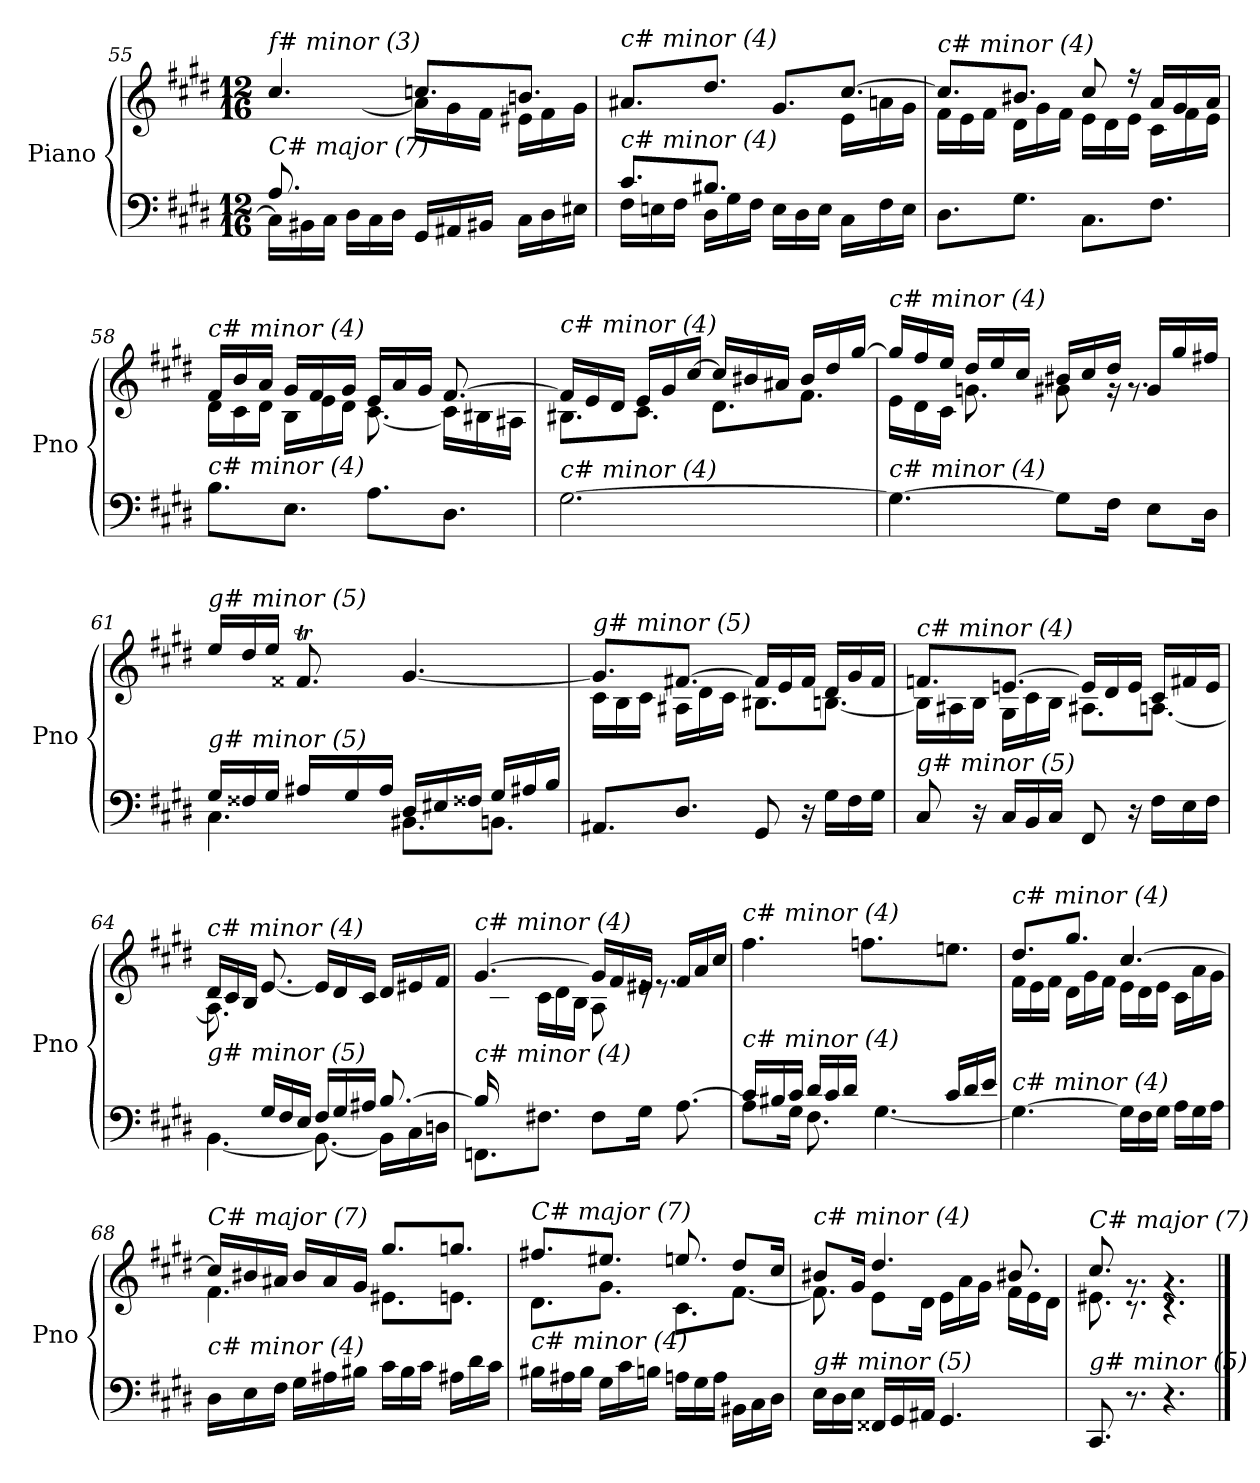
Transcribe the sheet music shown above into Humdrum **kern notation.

**kern	**kern
*part1	*part1
*staff2	*staff1
*I"Piano	*
*I'Pno	*
!!LO:LB:g=z
*clefF4	*clefG2
*k[f#c#g#d#]	*k[f#c#g#d#]
*M12/16	*M12/16
=55	=55
*^	*^
*	*^	*	*^
!	!	!	!LO:TX:i:t=f# minor (3)	!	!
!LO:TX:i:t=C# major (7)	!	!	!	!	!
8.A/L	8.ryy	16C#\LL]	4.cc#/	8.ryy	8.ryy
.	.	16BB#X\	.	.	.
.	.	16C#\JJ	.	.	.
2ryy	16D#\LL	2ryy	.	[8.a\J	2ryy
.	16C#\	.	.	.	.
.	16D#\JJ	.	.	.	.
.	16GG#/LL	.	8.ccni/L	16a\LL]	.
.	16AA#X/	.	.	16g#\	.
.	16BB#X/JJ	.	.	16f#\JJ	.
.	16C#\LL	.	8.bn/J	16e#X\LL	.
.	16D#\	.	.	16f#\	.
16ryy	16E#X\JJ	16ryy	.	16g#\JJ	16ryy
=56	=56	=56	=56	=56	=56
!	!	!	!LO:TX:i:t=c# minor (4)	!	!
!LO:TX:i:t=c# minor (4)	!	!	!	!	!
*	*v	*v	*	*	*
*	*	*	*v	*v
8.c#/L	16F#\LL	8.a#X/L	4.ryy
.	16En\	.	.
.	16F#\JJ	.	.
8.B#X/J	16D#\LL	8.dd#/J	.
.	16G#\	.	.
.	16F#\JJ	.	.
4.ryy	16E\LL	8.g#/L	16g#\LLyy
.	16D#\	.	16f#\
.	16E\JJ	.	16g#\JJ
.	16C#\LL	[8.cc#/J	16e\LL
.	16F#\	.	16an\
.	16E\JJ	.	16g#\JJ
=57	=57	=57	=57
!	!	!LO:TX:i:t=c# minor (4)	!
!LO:TX:i:t=c# minor (4)	!	!	!
*v	*v	*	*
8.D#\L	8.cc#/L]	16f#\LL
.	.	16e\
.	.	16f#\JJ
8.G#\J	8.b#X/J	16d#\LL
.	.	16g#\
.	.	16f#\JJ
8.C#\L	8cc#/	16e\LL
.	.	16d#\
.	16r	16e\JJ
8.F#\J	16a/LL	16c#\LL
.	16g#/	16f#\
.	16a/JJ	16e\JJ
!!LO:LB:g=z	!!
=58	=58	=58
!	!LO:TX:i:t=c# minor (4)	!
!LO:TX:i:t=c# minor (4)	!	!
8.B\L	16f#/LL	16d#\LL
.	16b/	16c#\
.	16a/JJ	16d#\JJ
8.E\J	16g#/LL	16B\LL
.	16f#/	16e\
.	16g#/JJ	16d#\JJ
8.A\L	16e/LL	[8.c#\
.	16a/	.
.	16g#/JJ	.
8.D#\J	[8.f#/	16c#\LL]
.	.	16B#X\
.	.	16A#X\JJ
=59	=59	=59
!	!LO:TX:i:t=c# minor (4)	!
!LO:TX:i:t=c# minor (4)	!	!
[2.G#\	16f#/LL]	8.B#X\L
.	16e/	.
.	16d#/JJ	.
.	16e/LL	8.c#\J
.	16g#/	.
.	[16cc#/JJ	.
.	16cc#/LL]	8.d#\L
.	16b#X/	.
.	16a#X/JJ	.
.	16b#/LL	8.f#\J
.	16dd#/	.
.	[16gg#/JJ	.
=60	=60	=60
!	!LO:TX:i:t=c# minor (4)	!
!LO:TX:i:t=c# minor (4)	!	!
4.G#\_	16gg#/LL]	16e\LL
.	16ff#/	16d#\
.	16ee/JJ	16c#\JJ
.	16dd#/LL	8.gni\
.	16ee/	.
.	16cc#/JJ	.
8G#\L]	16b#X/LL	8g#\
.	16cc#/	.
16F#\Jk	16dd#/JJ	16rg
8E\L	16g#/LL	8.rg
.	16gg#/	.
16D#\Jk	16ff#X/JJ	.
!!LO:LB:g=z	!!
=61	=61	=61
*^	*	*
*	*^	*	*
!	!	!	!LO:TX:i:t=g# minor (5)	!
!LO:TX:i:t=g# minor (5)	!	!	!	!
8.ryy	16G#/LL	4.C#\	16ee/LL	8.ryy
.	16F##X/	.	16dd#/	.
.	16G#/JJ	.	16ee/JJ	.
8.ryy	16A#X/LL	.	8.f##Xt/	32g#!yy
.	.	.	.	32f##!yy
.	16G#/	.	.	32g#!yy
.	.	.	.	16.f##!yy
.	16A#/JJ	.	.	.
4.ryy	16D#/LL	8.BB#X\L	[4.g#/	4.ryy
.	16E#X/	.	.	.
.	16F##X/JJ	.	.	.
.	16G#/LL	8.BBn\J	.	.
.	16A#X/	.	.	.
.	16B/JJ	.	.	.
*	*v	*v	*	*
=62	=62	=62	=62
!	!	!LO:TX:i:t=g# minor (5)	!
!LO:TX:i:t=g# minor (5)	!	!	!
*v	*v	*	*
8.AA#X/L	8.g#/L]	16c#\LL
.	.	16B\
.	.	16c#\JJ
8.D#/J	[8.f#X/J	16A#X\LL
.	.	16d#\
.	.	16c#\JJ
8GG#/	16f#/LL]	8.B#X\L
.	16e/	.
16r	16f#/JJ	.
16G#\LL	16d#/LL	[8.Bn\J
16F#\	16g#/	.
16G#\JJ	16f#/JJ	.
!!LO:LB:g=z	!!
=63	=63	=63
!	!LO:TX:i:t=c# minor (4)	!
!LO:TX:i:t=g# minor (5)	!	!
8C#/	8.fni/L	16B\LL]
.	.	16A#X\
16r	.	16B\JJ
16C#/LL	[8.en/J	16G#\LL
16BB/	.	16c#\
16C#/JJ	.	16B\JJ
8FF#/	16e/LL]	8.A#X\L
.	16d#/	.
16r	16e/JJ	.
16F#\LL	16c#/LL	[8.An\J
16E\	16f#/	.
16F#\JJ	16e/JJ	.
=64	=64	=64
*^	*	*
!	!	!LO:TX:i:t=c# minor (4)	!
!LO:TX:i:t=g# minor (5)	!	!	!
8.ryy	[4.BB\	16d#/LL	8.A\]
.	.	16c#/	.
.	.	16B/JJ	.
16G#/LL	.	[8.e/	2ryy
16F#/	.	.	.
16E/JJ	.	.	.
16F#/LL	8.BB\_	16e/LL]	.
16G#/	.	16d#/	.
16A#X/JJ	.	16c#/JJ	.
[8.B/	16BB\LL]	16d#/LL	.
.	16C#\	16e#Xj/	.
.	16Dn\JJ	16f#/JJ	16ryy
=65	=65	=65	=65
!	!	!LO:TX:i:t=c# minor (4)	!
!LO:TX:i:t=c# minor (4)	!	!	!
16B/LL]	8.FFni\L	[4.g#/	16ryy
2ryy	.	.	16c#\
.	.	.	16dn\JJ
.	8.F#Xi\J	.	16c#\LL
.	.	.	16d\
.	.	.	16B\JJ
.	8F#\L	16g#/LL]	8A\
.	.	16f#/	.
.	16G#\Jk	16e#Xj/JJ	16re
8.ryy	[8.A\	16f#/LL	8.re
.	.	16a/	.
.	.	16cc#/JJ	.
*	*	*v	*v
!!LO:PB:g=z
=66	=66	=66
!	!	!LO:TX:i:t=c# minor (4)
!LO:TX:i:t=c# minor (4)	!	!
8A\L]	16c#/LL	4.ff#\
.	16B#X/	.
16G#\Jk	16c#/JJ	.
16d#/LL	8.F#\	.
16c#/	.	.
16d#/JJ	.	.
16G#/LLyy	[4.G#\	8.ffni\L
16A#X/	.	.
16B#/JJ	.	.
16c#/LL	.	8.een\J
16d#/	.	.
16e/JJ	.	.
*v	*v	*
=67	=67
*	*^
!	!LO:TX:i:t=c# minor (4)	!
!LO:TX:i:t=c# minor (4)	!	!
4.G#\_	8.dd#/L	16f#\LL
.	.	16e\
.	.	16f#\JJ
.	8.gg#/J	16d#\LL
.	.	16g#\
.	.	16f#\JJ
16G#\LL]	[4.cc#/	16e\LL
16F#\	.	16d#\
16G#\JJ	.	16e\JJ
16A\LL	.	16c#\LL
16G#\	.	16a\
16A\JJ	.	16g#\JJ
=68	=68	=68
!	!LO:TX:i:t=C# major (7)	!
!LO:TX:i:t=c# minor (4)	!	!
16D#\LL	16cc#/LL]	4.f#\
16E\	16b#X/	.
16F#\JJ	16a#X/JJ	.
16G#\LL	16b#/LL	.
16A#X\	16a#/	.
16B#X\JJ	16g#/JJ	.
16c#\LL	8.gg#/L	8.e#X\L
16B#\	.	.
16c#\JJ	.	.
16A#X\LL	8.ggni/J	8.en\J
16d#\	.	.
16c#\JJ	.	.
!!LO:LB:g=z	!!
=69	=69	=69
!	!LO:TX:i:t=C# major (7)	!
!LO:TX:i:t=c# minor (4)	!	!
16B#X\LL	8.ff#X/L	8.d#\L
16A#X\	.	.
16B#\JJ	.	.
16G#\LL	8.ee#X/J	8.g#\J
16c#\	.	.
16Bn\JJ	.	.
16An\LL	8.een/	8.c#\L
16G#\	.	.
16A\JJ	.	.
16BB#X\LL	8dd#/L	[8.f#\J
16C#\	.	.
16D#\JJ	16cc#/Jk	.
=70	=70	=70
!	!LO:TX:i:t=c# minor (4)	!
!LO:TX:i:t=g# minor (5)	!	!
16E\LL	8b#X/L	8.f#\]
16D#\	.	.
16E\JJ	16g#/Jk	.
16FF##X/LL	4.dd#/	8e\L
16GG#/	.	.
16AA#X/JJ	.	16d#\Jk
4.GG#/	.	16e\LL
.	.	16a\
.	.	16g#\JJ
.	8.b#X/	16f#\LL
.	.	16e\
.	.	16d#\JJ
=71	=71	=71
!	!LO:TX:i:t=C# major (7)	!
!LO:TX:i:t=g# minor (5)	!	!
8.CC#/	8.cc#/	8.e#X\
8.r	8.rg	8.r
4.r	4.rg	4.r
*	*v	*v
==	==
*-	*-
